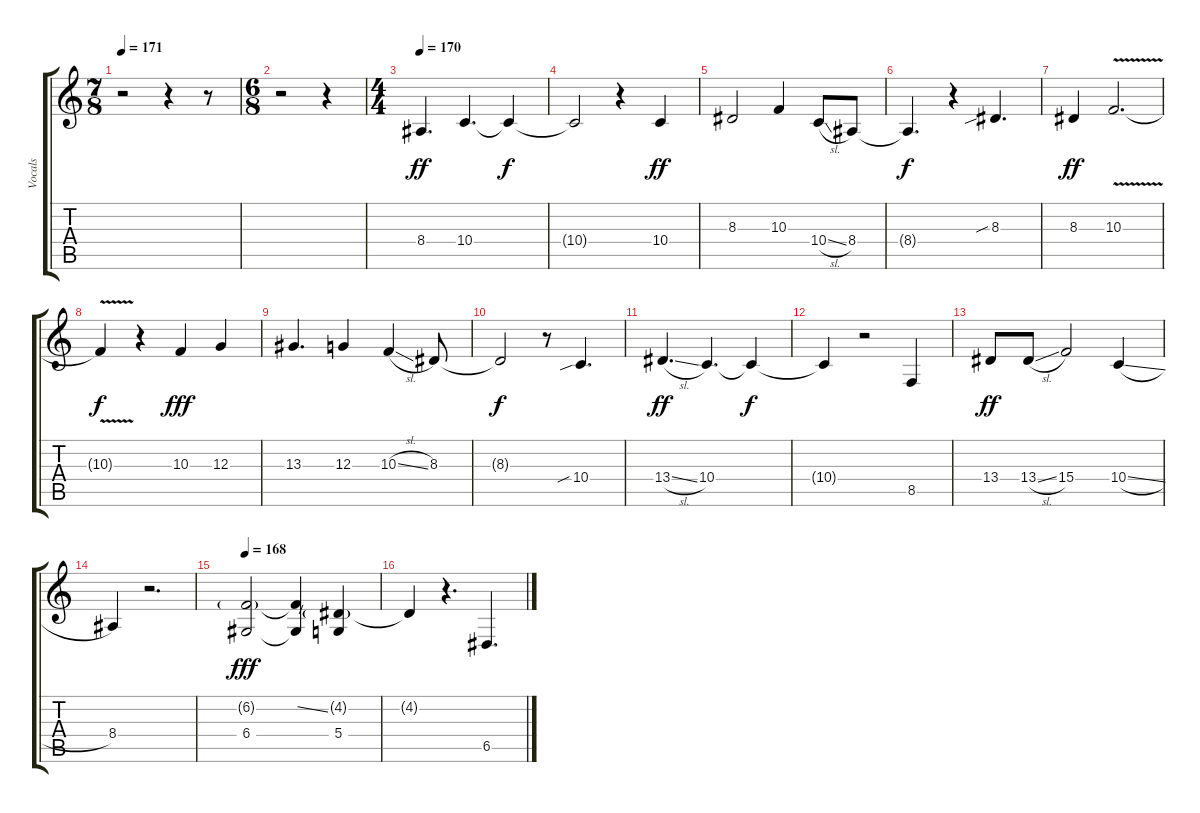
\track ("Vocals" "Vocals") {instrument synthvoice}
\staff {score tabs}
\tuning (E4 B3 G3 D3 A2 E2) {hide}
\ts (7 8)
\tempo 171
\clef g2
\ks c
r.2{dy f} r.4 r.8 |
\ts (6 8)
r.2 r.4 |
\ts (4 4)
\tempo 170
8.4.4{d dy ff} 10.4.4{d} 10.4{t}.4{dy f} |
10.4{t}.2 r.4 10.4.4{dy ff} |
8.3.2 10.3.4 10.4{sl}.8 8.4.8 |
8.4{t}.4{d dy f} r.4 8.3{sib}.4{d} |
8.3.4{dy ff} 10.3{v}.2{d} |
10.3{v t}.4{dy f} r.4 10.3.4{dy fff} 12.3.4 |
13.3.4{d} 12.3.4 10.3{sl}.4 8.3.8 |
8.3{t}.2{dy f} r.8 10.4{sib}.4{d} |
13.4{sl}.4{d dy ff} 10.4.4{d} 10.4{t}.4{dy f} |
10.4{t}.4 r.2 8.5.4 |
13.4.8{dy ff} 13.4{sl}.8 15.4.2 10.4{sl}.4 |
8.4.4 r.2{d} |
\tempo 168
(6.2{g} 6.4).2{dy fff} (6.2{ss t} 6.4{t}).4 (4.2{g} 5.4).4 |
4.2{t}.4 r.4{d} 6.5.4{d}
